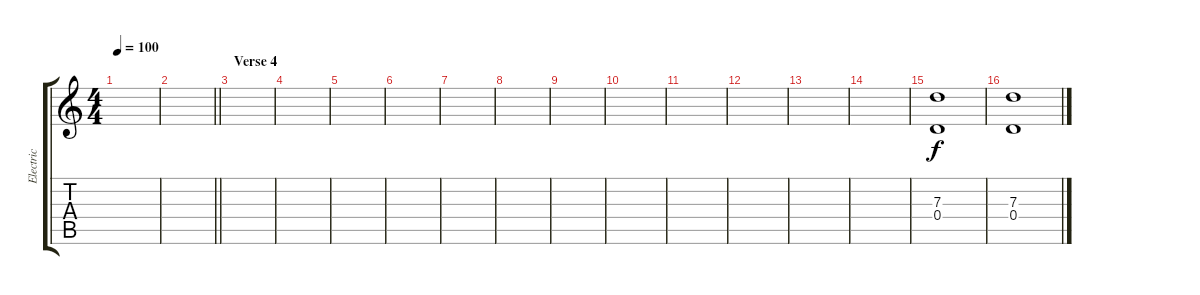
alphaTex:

\track ("Electric" "Electric") {instrument distortionguitar}
\staff {score tabs}
\tuning (E4 B3 G3 D3 A2 E2) {hide}
\ts (4 4)
\tempo 100
\clef g2
\ks c
|
\barLineRight lightlight
|
\section ("" "Verse 4")
|
|
|
|
|
|
|
|
|
|
|
|
(7.3 0.4).1 |
(7.3 0.4).1
